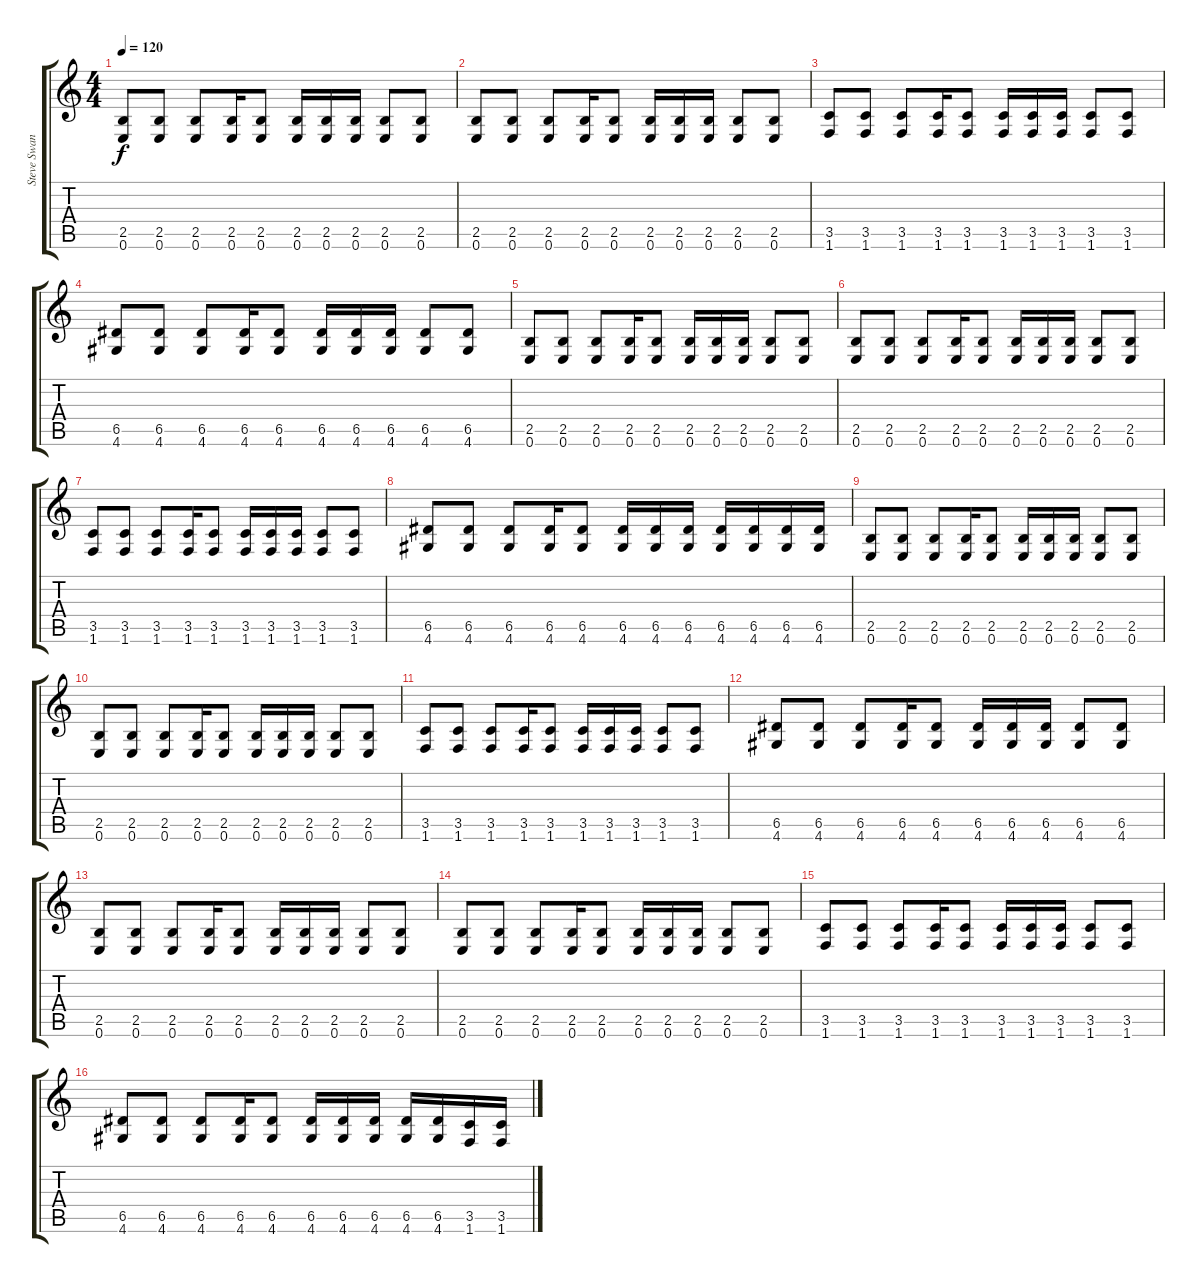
\track ("Steve Swanson" "Steve Swan") {instrument distortionguitar}
\staff {score tabs}
\tuning (E4 B3 G3 D3 A2 E2) {hide}
\ts (4 4)
\tempo 120
\clef g2
\ks c
(2.5 0.6).8{dy f} (2.5 0.6).8 (2.5 0.6).8 (2.5 0.6).16 (2.5 0.6).8 (2.5 0.6).16 (2.5 0.6).16 (2.5 0.6).16 (2.5 0.6).8 (2.5 0.6).8 |
(2.5 0.6).8 (2.5 0.6).8 (2.5 0.6).8 (2.5 0.6).16 (2.5 0.6).8 (2.5 0.6).16 (2.5 0.6).16 (2.5 0.6).16 (2.5 0.6).8 (2.5 0.6).8 |
(3.5 1.6).8 (3.5 1.6).8 (3.5 1.6).8 (3.5 1.6).16 (3.5 1.6).8 (3.5 1.6).16 (3.5 1.6).16 (3.5 1.6).16 (3.5 1.6).8 (3.5 1.6).8 |
(6.5 4.6).8 (6.5 4.6).8 (6.5 4.6).8 (6.5 4.6).16 (6.5 4.6).8 (6.5 4.6).16 (6.5 4.6).16 (6.5 4.6).16 (6.5 4.6).8 (6.5 4.6).8 |
(2.5 0.6).8 (2.5 0.6).8 (2.5 0.6).8 (2.5 0.6).16 (2.5 0.6).8 (2.5 0.6).16 (2.5 0.6).16 (2.5 0.6).16 (2.5 0.6).8 (2.5 0.6).8 |
(2.5 0.6).8 (2.5 0.6).8 (2.5 0.6).8 (2.5 0.6).16 (2.5 0.6).8 (2.5 0.6).16 (2.5 0.6).16 (2.5 0.6).16 (2.5 0.6).8 (2.5 0.6).8 |
(3.5 1.6).8 (3.5 1.6).8 (3.5 1.6).8 (3.5 1.6).16 (3.5 1.6).8 (3.5 1.6).16 (3.5 1.6).16 (3.5 1.6).16 (3.5 1.6).8 (3.5 1.6).8 |
(6.5 4.6).8 (6.5 4.6).8 (6.5 4.6).8 (6.5 4.6).16 (6.5 4.6).8 (6.5 4.6).16 (6.5 4.6).16 (6.5 4.6).16 (6.5 4.6).16 (6.5 4.6).16 (6.5 4.6).16 (6.5 4.6).16 |
(2.5 0.6).8 (2.5 0.6).8 (2.5 0.6).8 (2.5 0.6).16 (2.5 0.6).8 (2.5 0.6).16 (2.5 0.6).16 (2.5 0.6).16 (2.5 0.6).8 (2.5 0.6).8 |
(2.5 0.6).8 (2.5 0.6).8 (2.5 0.6).8 (2.5 0.6).16 (2.5 0.6).8 (2.5 0.6).16 (2.5 0.6).16 (2.5 0.6).16 (2.5 0.6).8 (2.5 0.6).8 |
(3.5 1.6).8 (3.5 1.6).8 (3.5 1.6).8 (3.5 1.6).16 (3.5 1.6).8 (3.5 1.6).16 (3.5 1.6).16 (3.5 1.6).16 (3.5 1.6).8 (3.5 1.6).8 |
(6.5 4.6).8 (6.5 4.6).8 (6.5 4.6).8 (6.5 4.6).16 (6.5 4.6).8 (6.5 4.6).16 (6.5 4.6).16 (6.5 4.6).16 (6.5 4.6).8 (6.5 4.6).8 |
(2.5 0.6).8 (2.5 0.6).8 (2.5 0.6).8 (2.5 0.6).16 (2.5 0.6).8 (2.5 0.6).16 (2.5 0.6).16 (2.5 0.6).16 (2.5 0.6).8 (2.5 0.6).8 |
(2.5 0.6).8 (2.5 0.6).8 (2.5 0.6).8 (2.5 0.6).16 (2.5 0.6).8 (2.5 0.6).16 (2.5 0.6).16 (2.5 0.6).16 (2.5 0.6).8 (2.5 0.6).8 |
(3.5 1.6).8 (3.5 1.6).8 (3.5 1.6).8 (3.5 1.6).16 (3.5 1.6).8 (3.5 1.6).16 (3.5 1.6).16 (3.5 1.6).16 (3.5 1.6).8 (3.5 1.6).8 |
(6.5 4.6).8 (6.5 4.6).8 (6.5 4.6).8 (6.5 4.6).16 (6.5 4.6).8 (6.5 4.6).16 (6.5 4.6).16 (6.5 4.6).16 (6.5 4.6).16 (6.5 4.6).16 (3.5 1.6).16 (3.5 1.6).16
